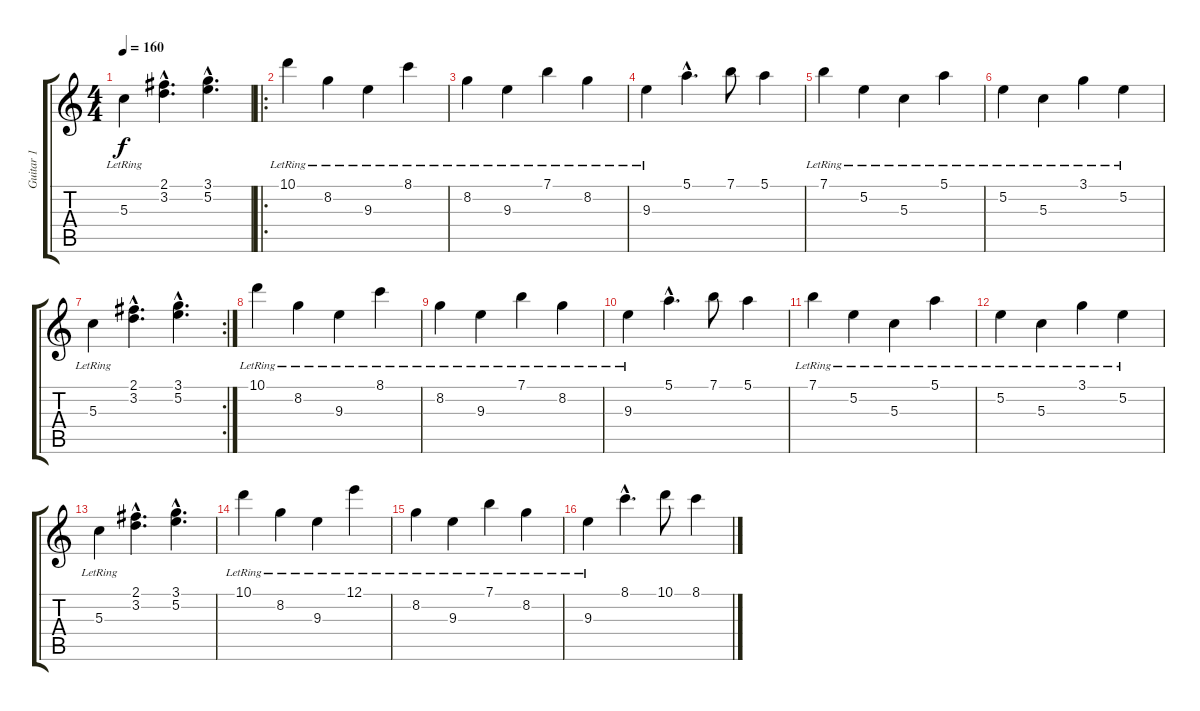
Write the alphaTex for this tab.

\track ("Guitar 1" "Guitar 1") {instrument electricguitarjazz}
\staff {score tabs}
\tuning (E4 B3 G3 D3 A2 E2) {hide}
\ts (4 4)
\tempo 160
\clef g2
\ks c
5.3{lr}.4{dy f} (2.1{hac} 3.2{hac}).4{d} (3.1{hac} 5.2{hac}).4{d} |
\ro
10.1{lr}.4 8.2{lr}.4 9.3{lr}.4 8.1{lr}.4 |
8.2{lr}.4 9.3{lr}.4 7.1{lr}.4 8.2{lr}.4 |
9.3{lr}.4 5.1{hac}.4{d} 7.1.8 5.1.4 |
7.1{lr}.4 5.2{lr}.4 5.3{lr}.4 5.1{lr}.4 |
5.2{lr}.4 5.3{lr}.4 3.1{lr}.4 5.2{lr}.4 |
\rc 2
5.3{lr}.4 (2.1{hac} 3.2{hac}).4{d} (3.1{hac} 5.2{hac}).4{d} |
10.1{lr}.4 8.2{lr}.4 9.3{lr}.4 8.1{lr}.4 |
8.2{lr}.4 9.3{lr}.4 7.1{lr}.4 8.2{lr}.4 |
9.3{lr}.4 5.1{hac}.4{d} 7.1.8 5.1.4 |
7.1{lr}.4 5.2{lr}.4 5.3{lr}.4 5.1{lr}.4 |
5.2{lr}.4 5.3{lr}.4 3.1{lr}.4 5.2{lr}.4 |
5.3{lr}.4 (2.1{hac} 3.2{hac}).4{d} (3.1{hac} 5.2{hac}).4{d} |
10.1{lr}.4 8.2{lr}.4 9.3{lr}.4 12.1{lr}.4 |
8.2{lr}.4 9.3{lr}.4 7.1{lr}.4 8.2{lr}.4 |
9.3{lr}.4 8.1{hac}.4{d} 10.1.8 8.1.4
